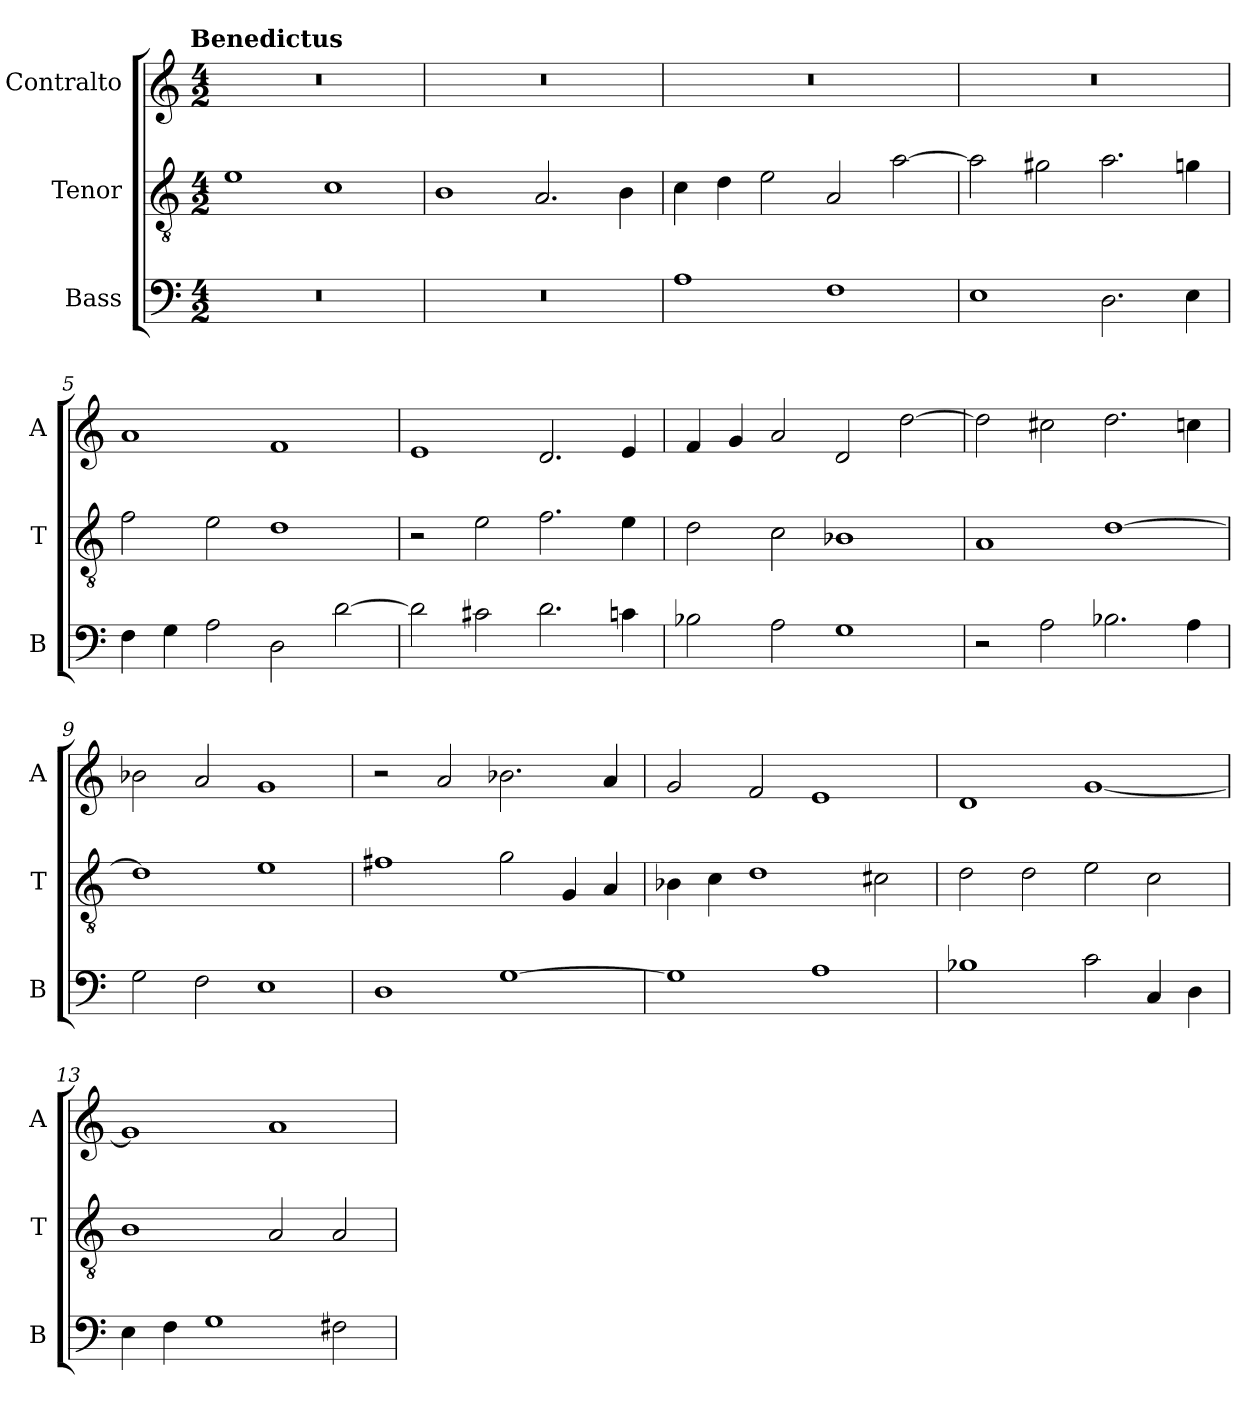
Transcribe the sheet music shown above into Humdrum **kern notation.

**kern	**kern	**kern
*part3	*part2	*part1
*staff3	*staff2	*staff1
*I"Bass	*I"Tenor	*I"Contralto
*I'B	*I'T	*I'A
*clefF4	*clefGv2	*clefG2
*k[]	*k[]	*k[]
*D:dor	*D:dor	*D:dor
!!LO:TX:omd:t=Benedictus
*M4/2	*M4/2	*M4/2
=1	=1	=1
0r	1e	0r
.	1c	.
=2	=2	=2
0r	1B	0r
.	2.A	.
.	4B	.
=3	=3	=3
1A	4c	0r
.	4d	.
.	2e	.
1F	2A	.
.	[2a	.
=4	=4	=4
1E	2a]	0r
.	2g#X	.
2.D	2.a	.
4E	4gn	.
=5	=5	=5
4F	2f	1a
4G	.	.
2A	2e	.
2D	1d	1f
[2d	.	.
=6	=6	=6
2d]	2r	1e
2c#X	2e	.
2.d	2.f	2.d
4cn	4e	4e
=7	=7	=7
2B-X	2d	4f
.	.	4g
2A	2c	2a
1G	1B-X	2d
.	.	[2dd
=8	=8	=8
2r	1A	2dd]
2A	.	2cc#X
2.B-X	[1d	2.dd
4A	.	4ccn
=9	=9	=9
2G	1d]	2b-X
2F	.	2a
1E	1e	1g
=10	=10	=10
1D	1f#X	2r
.	.	2a
[1G	2g	2.b-X
.	4G	.
.	4A	4a
=11	=11	=11
1G]	4B-X	2g
.	4c	.
.	1d	2f
1A	.	1e
.	2c#X	.
=12	=12	=12
1B-X	2d	1d
.	2d	.
2c	2e	[1g
4C	2c	.
4D	.	.
=13	=13	=13
4E	1B	1g]
4F	.	.
1G	.	.
.	2A	1a
2F#X	2A	.
=	=	=
*-	*-	*-
